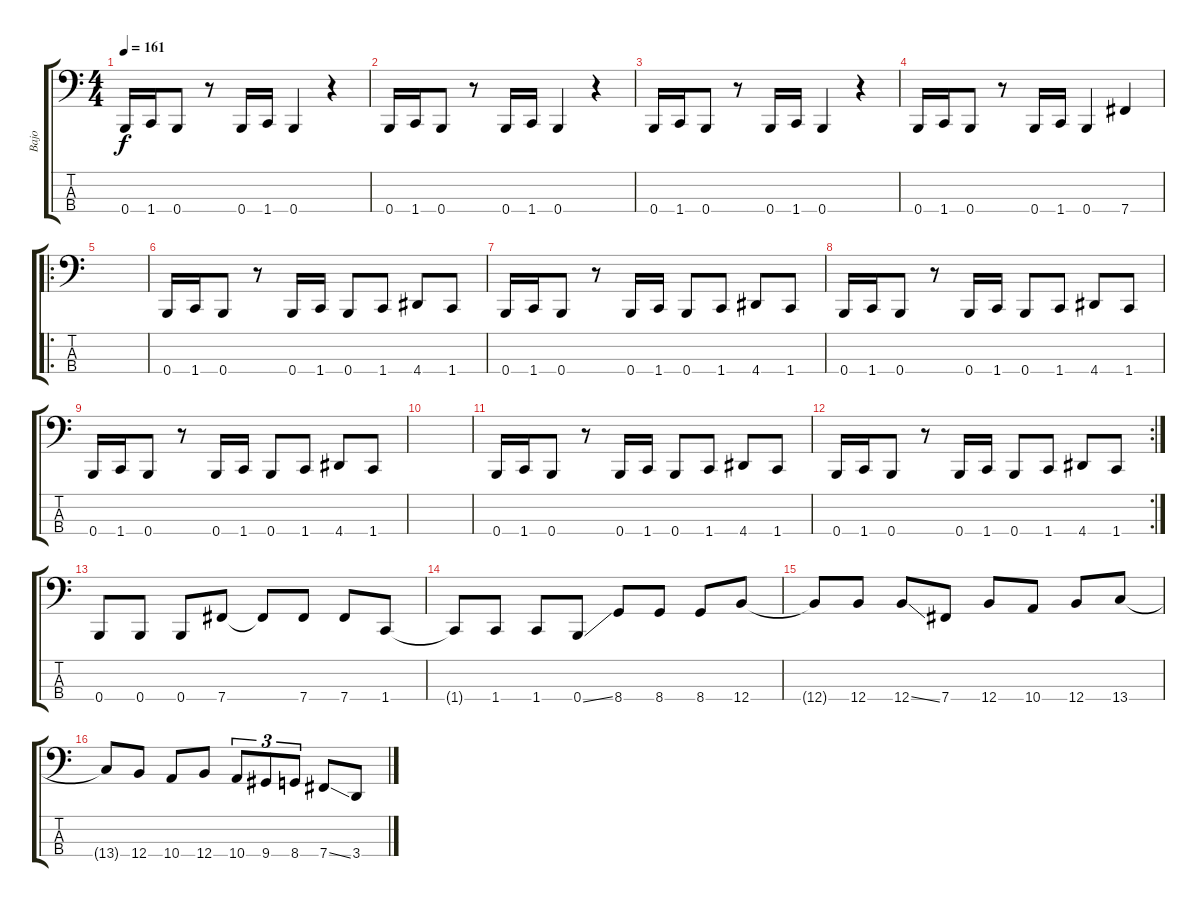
\track ("Bajo" "Bajo") {instrument electricbasspick}
\staff {score tabs}
\tuning (E2 B1 Gb1 B0) {hide}
\ts (4 4)
\tempo 161
\clef f4
\ks c
0.4.16{dy f} 1.4.16 0.4.8 r.8 0.4.16 1.4.16 0.4.4 r.4 |
0.4.16 1.4.16 0.4.8 r.8 0.4.16 1.4.16 0.4.4 r.4 |
0.4.16 1.4.16 0.4.8 r.8 0.4.16 1.4.16 0.4.4 r.4 |
0.4.16 1.4.16 0.4.8 r.8 0.4.16 1.4.16 0.4.4 7.4.4 |
\ro
|
0.4.16 1.4.16 0.4.8 r.8 0.4.16 1.4.16 0.4.8 1.4.8 4.4.8 1.4.8 |
0.4.16 1.4.16 0.4.8 r.8 0.4.16 1.4.16 0.4.8 1.4.8 4.4.8 1.4.8 |
0.4.16 1.4.16 0.4.8 r.8 0.4.16 1.4.16 0.4.8 1.4.8 4.4.8 1.4.8 |
0.4.16 1.4.16 0.4.8 r.8 0.4.16 1.4.16 0.4.8 1.4.8 4.4.8 1.4.8 |
|
0.4.16 1.4.16 0.4.8 r.8 0.4.16 1.4.16 0.4.8 1.4.8 4.4.8 1.4.8 |
\rc 2
0.4.16 1.4.16 0.4.8 r.8 0.4.16 1.4.16 0.4.8 1.4.8 4.4.8 1.4.8 |
0.4.8 0.4.8 0.4.8 7.4.8 7.4{t}.8 7.4.8 7.4.8 1.4.8 |
1.4{t}.8 1.4.8 1.4.8 0.4{ss}.8 8.4.8 8.4.8 8.4.8 12.4.8 |
12.4{t}.8 12.4.8 12.4{ss}.8 7.4.8 12.4.8 10.4.8 12.4.8 13.4.8 |
13.4{t}.8 12.4.8 10.4.8 12.4.8 10.4.8{tu (3 2)} 9.4.8{tu (3 2)} 8.4.8{tu (3 2)} 7.4{ss}.8 3.4.8
